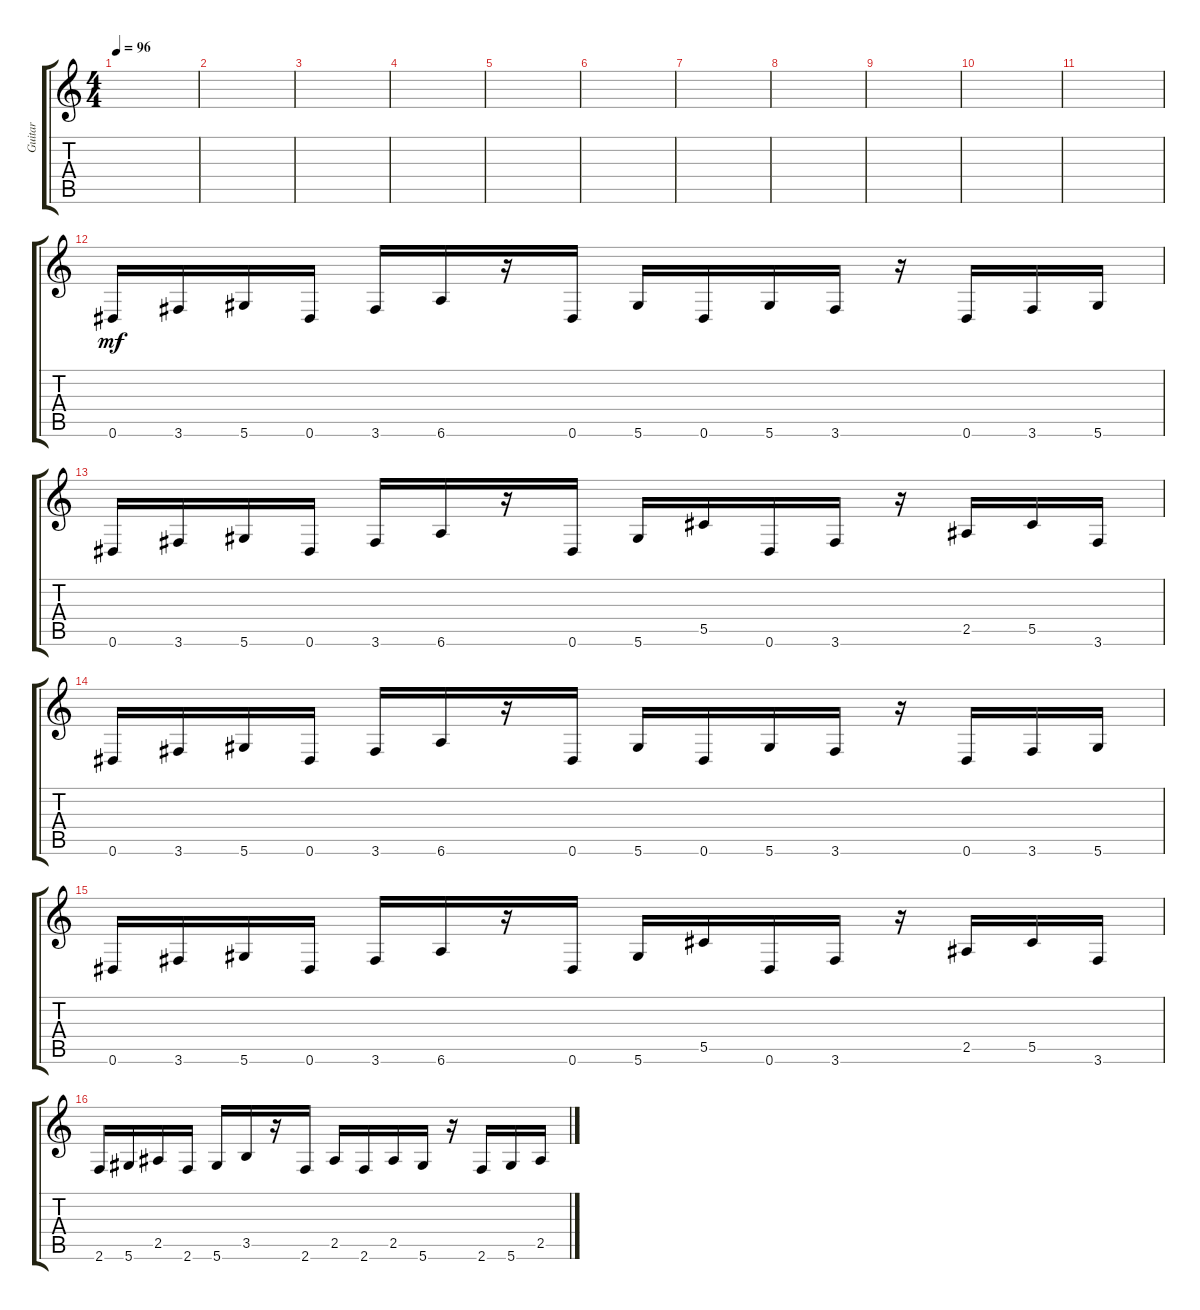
\track ("Guitar" "Guitar") {instrument distortionguitar bank 255}
\staff {score tabs}
\tuning (Eb4 Bb3 Gb3 Db3 Ab2 Eb2) {hide}
\ts (4 4)
\tempo 96
\clef g2
\ks c
|
|
|
|
|
|
|
|
|
|
|
0.6.16{dy mf} 3.6.16 5.6.16 0.6.16 3.6.16 6.6.16 r.16 0.6.16 5.6.16 0.6.16 5.6.16 3.6.16 r.16 0.6.16 3.6.16 5.6.16 |
0.6.16 3.6.16 5.6.16 0.6.16 3.6.16 6.6.16 r.16 0.6.16 5.6.16 5.5.16 0.6.16 3.6.16 r.16 2.5.16 5.5.16 3.6.16 |
0.6.16 3.6.16 5.6.16 0.6.16 3.6.16 6.6.16 r.16 0.6.16 5.6.16 0.6.16 5.6.16 3.6.16 r.16 0.6.16 3.6.16 5.6.16 |
0.6.16 3.6.16 5.6.16 0.6.16 3.6.16 6.6.16 r.16 0.6.16 5.6.16 5.5.16 0.6.16 3.6.16 r.16 2.5.16 5.5.16 3.6.16 |
2.6.16 5.6.16 2.5.16 2.6.16 5.6.16 3.5.16 r.16 2.6.16 2.5.16 2.6.16 2.5.16 5.6.16 r.16 2.6.16 5.6.16 2.5.16
